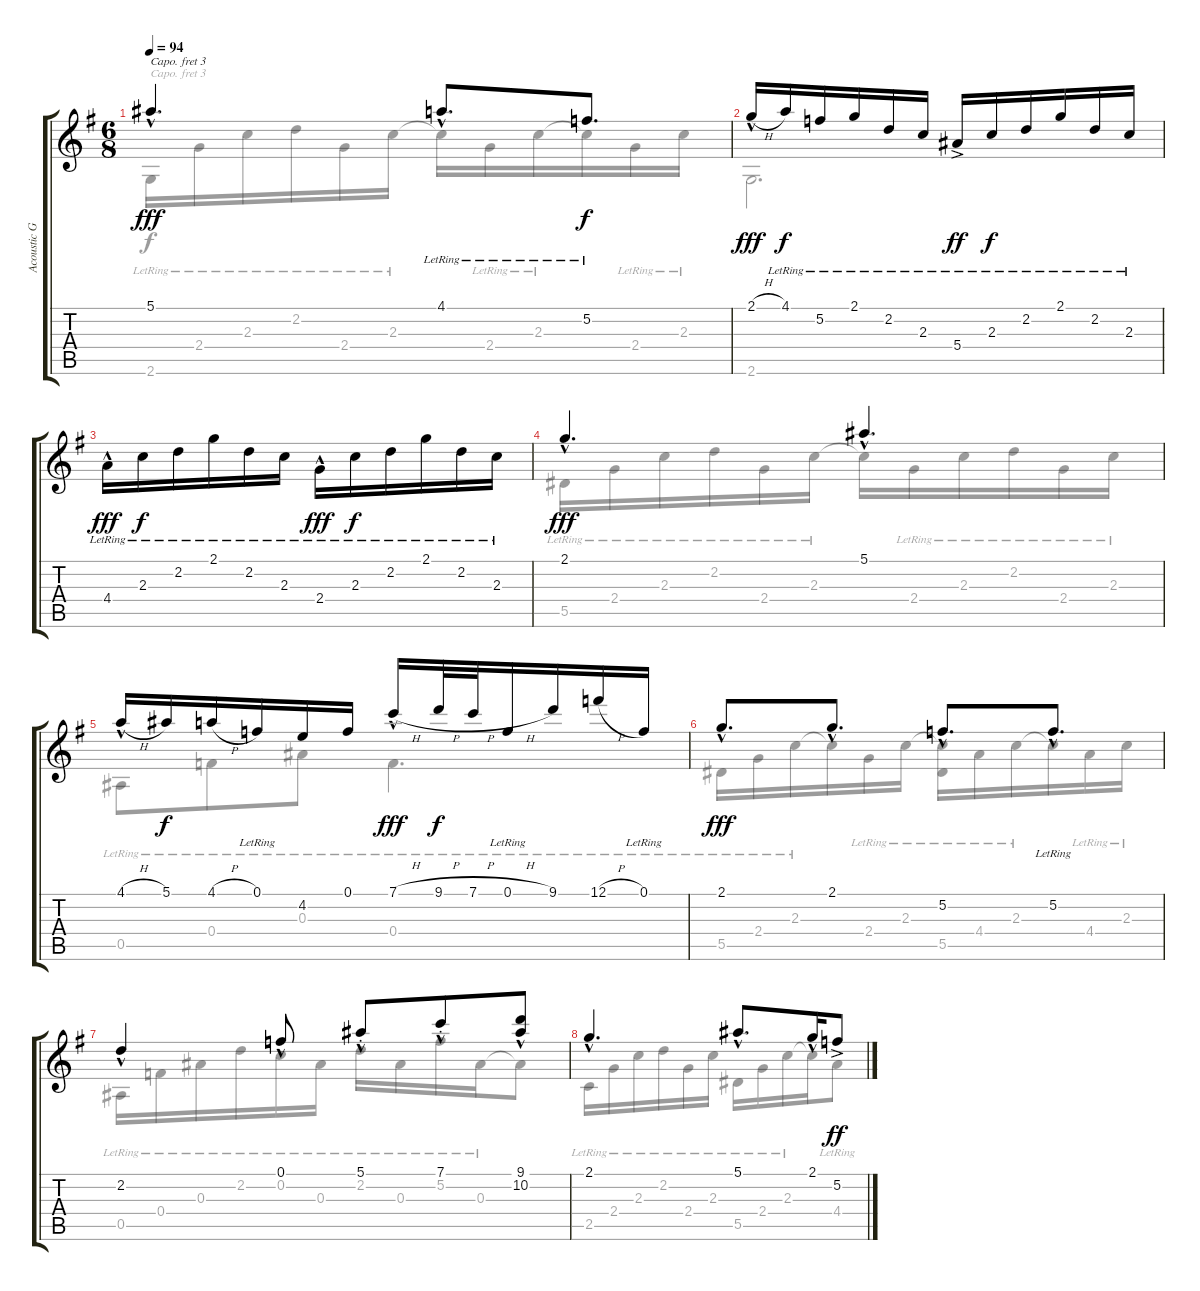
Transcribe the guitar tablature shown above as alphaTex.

\track ("Acoustic Guitar" "Acoustic G") {instrument acousticguitarsteel}
\staff {score tabs}
\capo 3
\tuning (D4 A3 G3 D3 G2 D2) {hide}
\voice
\ts (6 8)
\tempo 94
\clef g2
\ks g
5.1{hac}.4{d dy fff} 4.1{hac lr}.8{d} 5.2{lr}.8{d dy f} |
2.1{h hac}.16{dy fff} 4.1{lr}.16{dy f} 5.2{lr}.16 2.1{lr}.16 2.2{lr}.16 2.3{lr}.16 5.4{ac lr}.16{dy ff} 2.3{lr}.16{dy f} 2.2{lr}.16 2.1{lr}.16 2.2{lr}.16 2.3{lr}.16 |
4.4{hac lr}.16{dy fff} 2.3{lr}.16{dy f} 2.2{lr}.16 2.1{lr}.16 2.2{lr}.16 2.3{lr}.16 2.4{hac lr}.16{dy fff} 2.3{lr}.16{dy f} 2.2{lr}.16 2.1{lr}.16 2.2{lr}.16 2.3{lr}.16 |
2.1{hac}.4{d dy fff} 5.1{hac}.4{d} |
4.1{h hac}.16 5.1.16{dy f} 4.1{h}.16 0.1{lr}.16 4.2.16 0.1.16 7.1{h hac}.16{dy fff} 9.1{h}.32{dy f} 7.1{h}.32 0.1{h lr}.16 9.1.16 12.1{h}.16 0.1{lr}.16 |
2.1{hac}.8{d dy fff} 2.1{hac}.8{d} 5.2{hac}.8{d} 5.2{hac lr}.8{d} |
2.2{hac}.4 0.1{hac}.8 5.1{hac st}.8 7.1{hac st}.8 (9.1{hac} 10.2{hac}).8 |
2.1{hac}.4{d} 5.1{hac}.8{d} 2.1{hac}.16 5.2{ac}.8{dy ff}
\voice
\clef g2
\ottava regular
\simile none
\ks g
2.6{lr}.16{dy f} 2.4{lr}.16 2.3{lr}.16 2.2{lr}.16 2.4{lr}.16 2.3{lr}.16 2.3{t}.16 2.4{lr}.16 2.3{lr}.16 2.3{t}.16 2.4{lr}.16 2.3{lr}.16 |
2.6.2{d} |
|
5.5{lr}.16 2.4{lr}.16 2.3{lr}.16 2.2{lr}.16 2.4{lr}.16 2.3{lr}.16 2.3{t}.16 2.4{lr}.16 2.3{lr}.16 2.2{lr}.16 2.4{lr}.16 2.3{lr}.16 |
0.5{lr}.8 0.4{lr}.8 0.3{lr}.8 0.4{lr}.4{d} |
5.5{lr}.16 2.4{lr}.16 2.3{lr}.16 2.3{t}.16 2.4{lr}.16 2.3{lr}.16 (2.3{t} 5.5{lr}).16 4.4{lr}.16 2.3{lr}.16 2.3{t}.16 4.4{lr}.16 2.3{lr}.16 |
0.5{lr}.16 0.4{lr}.16 0.3{lr}.16 2.2{lr}.16 0.2{lr}.16 0.3{lr}.16 2.2{lr}.16 0.3{lr}.16 5.2{lr}.16 0.3{lr}.16 0.3{t}.8 |
2.5{lr}.16 2.4{lr}.16 2.3{lr}.16 2.2{lr}.16 2.4{lr}.16 2.3{lr}.16 5.5{lr}.16 2.4{lr}.16 2.3{lr}.16 2.3{t}.16 4.4{lr}.8
